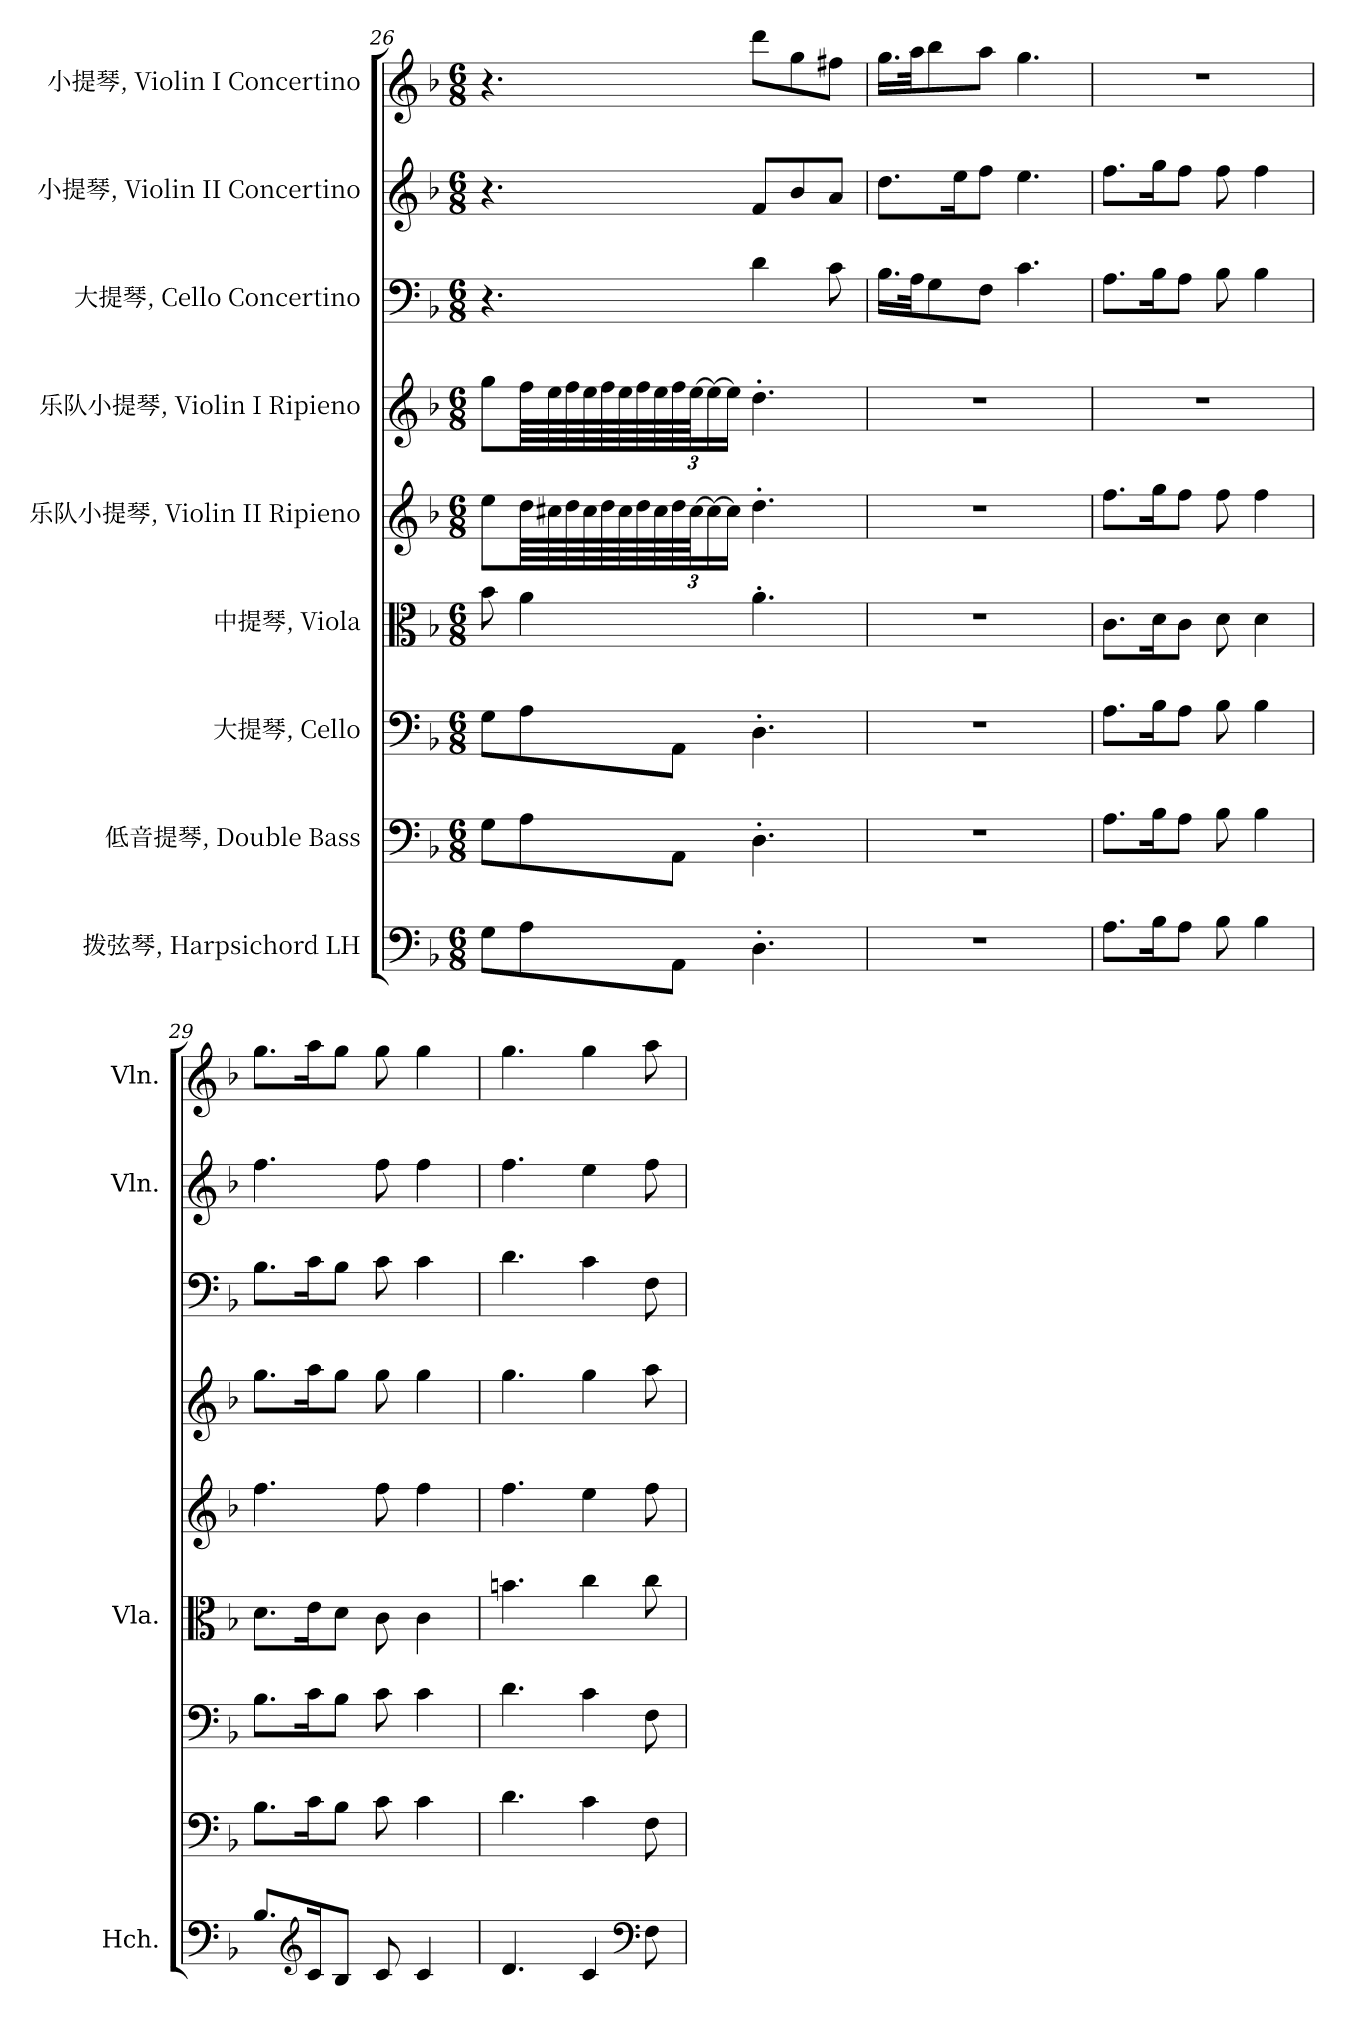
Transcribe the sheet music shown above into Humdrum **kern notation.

**kern	**kern	**kern	**kern	**kern	**kern	**kern	**kern	**kern
*part9	*part8	*part7	*part6	*part5	*part4	*part3	*part2	*part1
*staff9	*staff8	*staff7	*staff6	*staff5	*staff4	*staff3	*staff2	*staff1
*I"拨弦琴, Harpsichord LH	*I"低音提琴, Double Bass	*I"大提琴, Cello	*I"中提琴, Viola	*I"乐队小提琴, Violin II Ripieno	*I"乐队小提琴, Violin I Ripieno	*I"大提琴, Cello Concertino	*I"小提琴, Violin II Concertino	*I"小提琴, Violin I Concertino
*I'Hch.	*	*	*I'Vla.	*	*	*	*I'Vln.	*I'Vln.
*clefF4	*clefF4	*clefF4	*clefC3	*clefG2	*clefG2	*clefF4	*clefG2	*clefG2
*	*ITrd7c12	*	*	*	*	*	*	*
*k[b-]	*k[b-]	*k[b-]	*k[b-]	*k[b-]	*k[b-]	*k[b-]	*k[b-]	*k[b-]
*M6/8	*M6/8	*M6/8	*M6/8	*M6/8	*M6/8	*M6/8	*M6/8	*M6/8
=26	=26	=26	=26	=26	=26	=26	=26	=26
8G\L	8GG\L	8G\L	8b-\	8ee\L	8gg\L	4.r	4.r	4.r
8A\	8AA\	8A\	4a\	64dd\LLL	64ff\LLL	.	.	.
.	.	.	.	64cc#X\	64ee\	.	.	.
.	.	.	.	64dd\	64ff\	.	.	.
.	.	.	.	64cc#\	64ee\	.	.	.
.	.	.	.	64dd\	64ff\	.	.	.
.	.	.	.	64cc#\	64ee\	.	.	.
.	.	.	.	64dd\	64ff\	.	.	.
.	.	.	.	64cc#\	64ee\	.	.	.
*	*	*	*	*Xbrackettup	*Xbrackettup	*	*	*
8AA\J	8AAA\J	8AA\J	.	96dd\	96ff\	.	.	.
.	.	.	.	[96cc#\JJ	[96ee\JJ	.	.	.
.	.	.	.	24cc#\_	24ee\_	.	.	.
.	.	.	.	16cc#\JJ]	16ee\JJ]	.	.	.
4.D'\	4.DD'\	4.D'\	4.a'\	4.dd'\	4.dd'\	4d\	8f/L	8ddd\L
.	.	.	.	.	.	.	8b-/	8gg\
.	.	.	.	.	.	8c\	8a/J	8ff#X\J
=27	=27	=27	=27	=27	=27	=27	=27	=27
2.r	2.r	2.r	2.r	2.r	2.r	16.B-\LL	8.dd\L	16.gg\LL
.	.	.	.	.	.	32A\JK	.	32aa\JK
.	.	.	.	.	.	8G\	.	8bb-\
.	.	.	.	.	.	.	16ee\K	.
.	.	.	.	.	.	8F\J	8ff\J	8aa\J
.	.	.	.	.	.	4.c\	4.ee\	4.gg\
!!LO:PB:g=z
=28	=28	=28	=28	=28	=28	=28	=28	=28
8.A\L	8.AA\L	8.A\L	8.c\L	8.ff\L	2.r	8.A\L	8.ff\L	2.r
16B-\K	16BB-\K	16B-\K	16d\K	16gg\K	.	16B-\K	16gg\K	.
8A\J	8AA\J	8A\J	8c\J	8ff\J	.	8A\J	8ff\J	.
8B-\	8BB-\	8B-\	8d\	8ff\	.	8B-\	8ff\	.
4B-\	4BB-\	4B-\	4d\	4ff\	.	4B-\	4ff\	.
=29	=29	=29	=29	=29	=29	=29	=29	=29
8.B-/L	8.BB-\L	8.B-\L	8.d\L	4.ff\	8.gg\L	8.B-\L	4.ff\	8.gg\L
*clefG2	*	*	*	*	*	*	*	*
16c/K	16C\K	16c\K	16e\K	.	16aa\K	16c\K	.	16aa\K
8B-/J	8BB-\J	8B-\J	8d\J	.	8gg\J	8B-\J	.	8gg\J
8c/	8C\	8c\	8c\	8ff\	8gg\	8c\	8ff\	8gg\
4c/	4C\	4c\	4c\	4ff\	4gg\	4c\	4ff\	4gg\
=30	=30	=30	=30	=30	=30	=30	=30	=30
4.d/	4.D\	4.d\	4.bn\	4.ff\	4.gg\	4.d\	4.ff\	4.gg\
4c/	4C\	4c\	4cc\	4ee\	4gg\	4c\	4ee\	4gg\
*clefF4	*	*	*	*	*	*	*	*
8F\	8FF\	8F\	8cc\	8ff\	8aa\	8F\	8ff\	8aa\
=	=	=	=	=	=	=	=	=
*-	*-	*-	*-	*-	*-	*-	*-	*-
